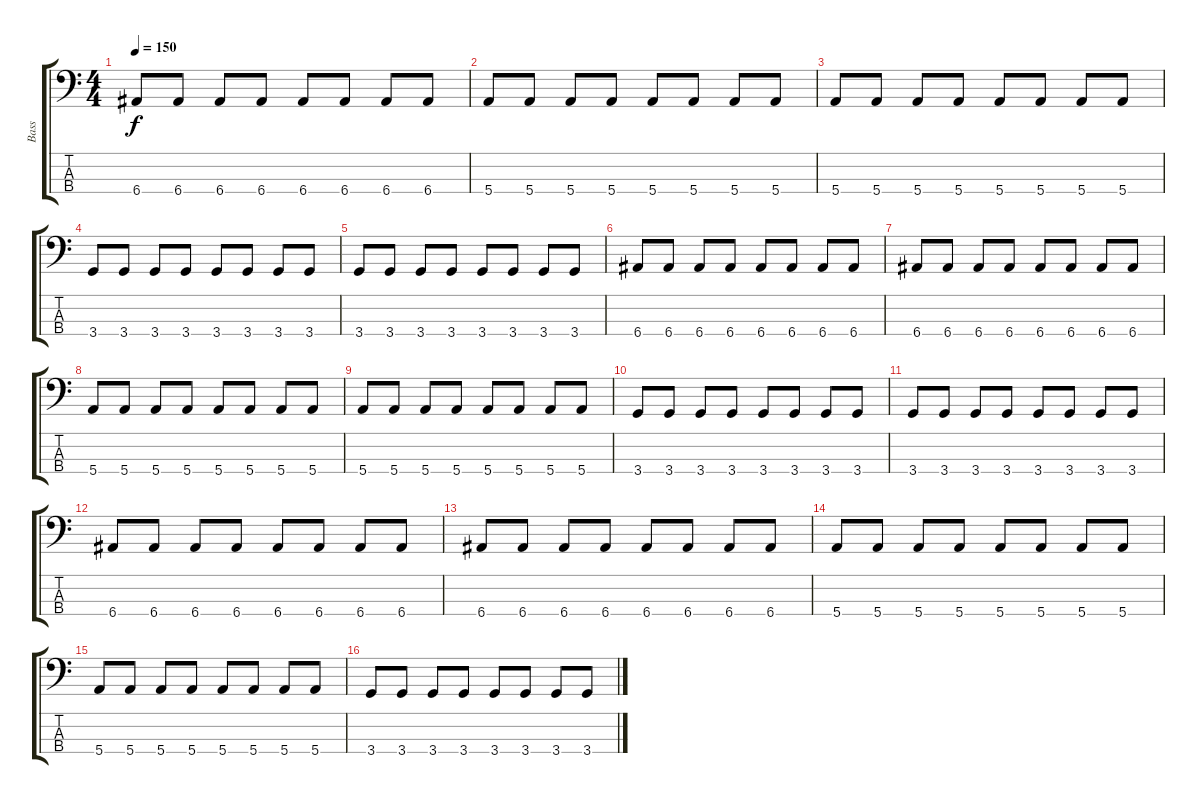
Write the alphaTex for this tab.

\track ("Bass" "Bass") {instrument electricbasspick}
\staff {score tabs}
\tuning (G2 D2 A1 E1) {hide}
\ts (4 4)
\tempo 150
\clef f4
\ks c
6.4.8{dy f} 6.4.8 6.4.8 6.4.8 6.4.8 6.4.8 6.4.8 6.4.8 |
5.4.8 5.4.8 5.4.8 5.4.8 5.4.8 5.4.8 5.4.8 5.4.8 |
5.4.8 5.4.8 5.4.8 5.4.8 5.4.8 5.4.8 5.4.8 5.4.8 |
3.4.8 3.4.8 3.4.8 3.4.8 3.4.8 3.4.8 3.4.8 3.4.8 |
3.4.8 3.4.8 3.4.8 3.4.8 3.4.8 3.4.8 3.4.8 3.4.8 |
6.4.8 6.4.8 6.4.8 6.4.8 6.4.8 6.4.8 6.4.8 6.4.8 |
6.4.8 6.4.8 6.4.8 6.4.8 6.4.8 6.4.8 6.4.8 6.4.8 |
5.4.8 5.4.8 5.4.8 5.4.8 5.4.8 5.4.8 5.4.8 5.4.8 |
5.4.8 5.4.8 5.4.8 5.4.8 5.4.8 5.4.8 5.4.8 5.4.8 |
3.4.8 3.4.8 3.4.8 3.4.8 3.4.8 3.4.8 3.4.8 3.4.8 |
3.4.8 3.4.8 3.4.8 3.4.8 3.4.8 3.4.8 3.4.8 3.4.8 |
6.4.8{instrument synthbass1} 6.4.8 6.4.8 6.4.8 6.4.8 6.4.8 6.4.8 6.4.8 |
6.4.8 6.4.8 6.4.8 6.4.8 6.4.8 6.4.8 6.4.8 6.4.8 |
5.4.8 5.4.8 5.4.8 5.4.8 5.4.8 5.4.8 5.4.8 5.4.8 |
5.4.8 5.4.8 5.4.8 5.4.8 5.4.8 5.4.8 5.4.8 5.4.8 |
3.4.8 3.4.8 3.4.8 3.4.8 3.4.8 3.4.8 3.4.8 3.4.8
